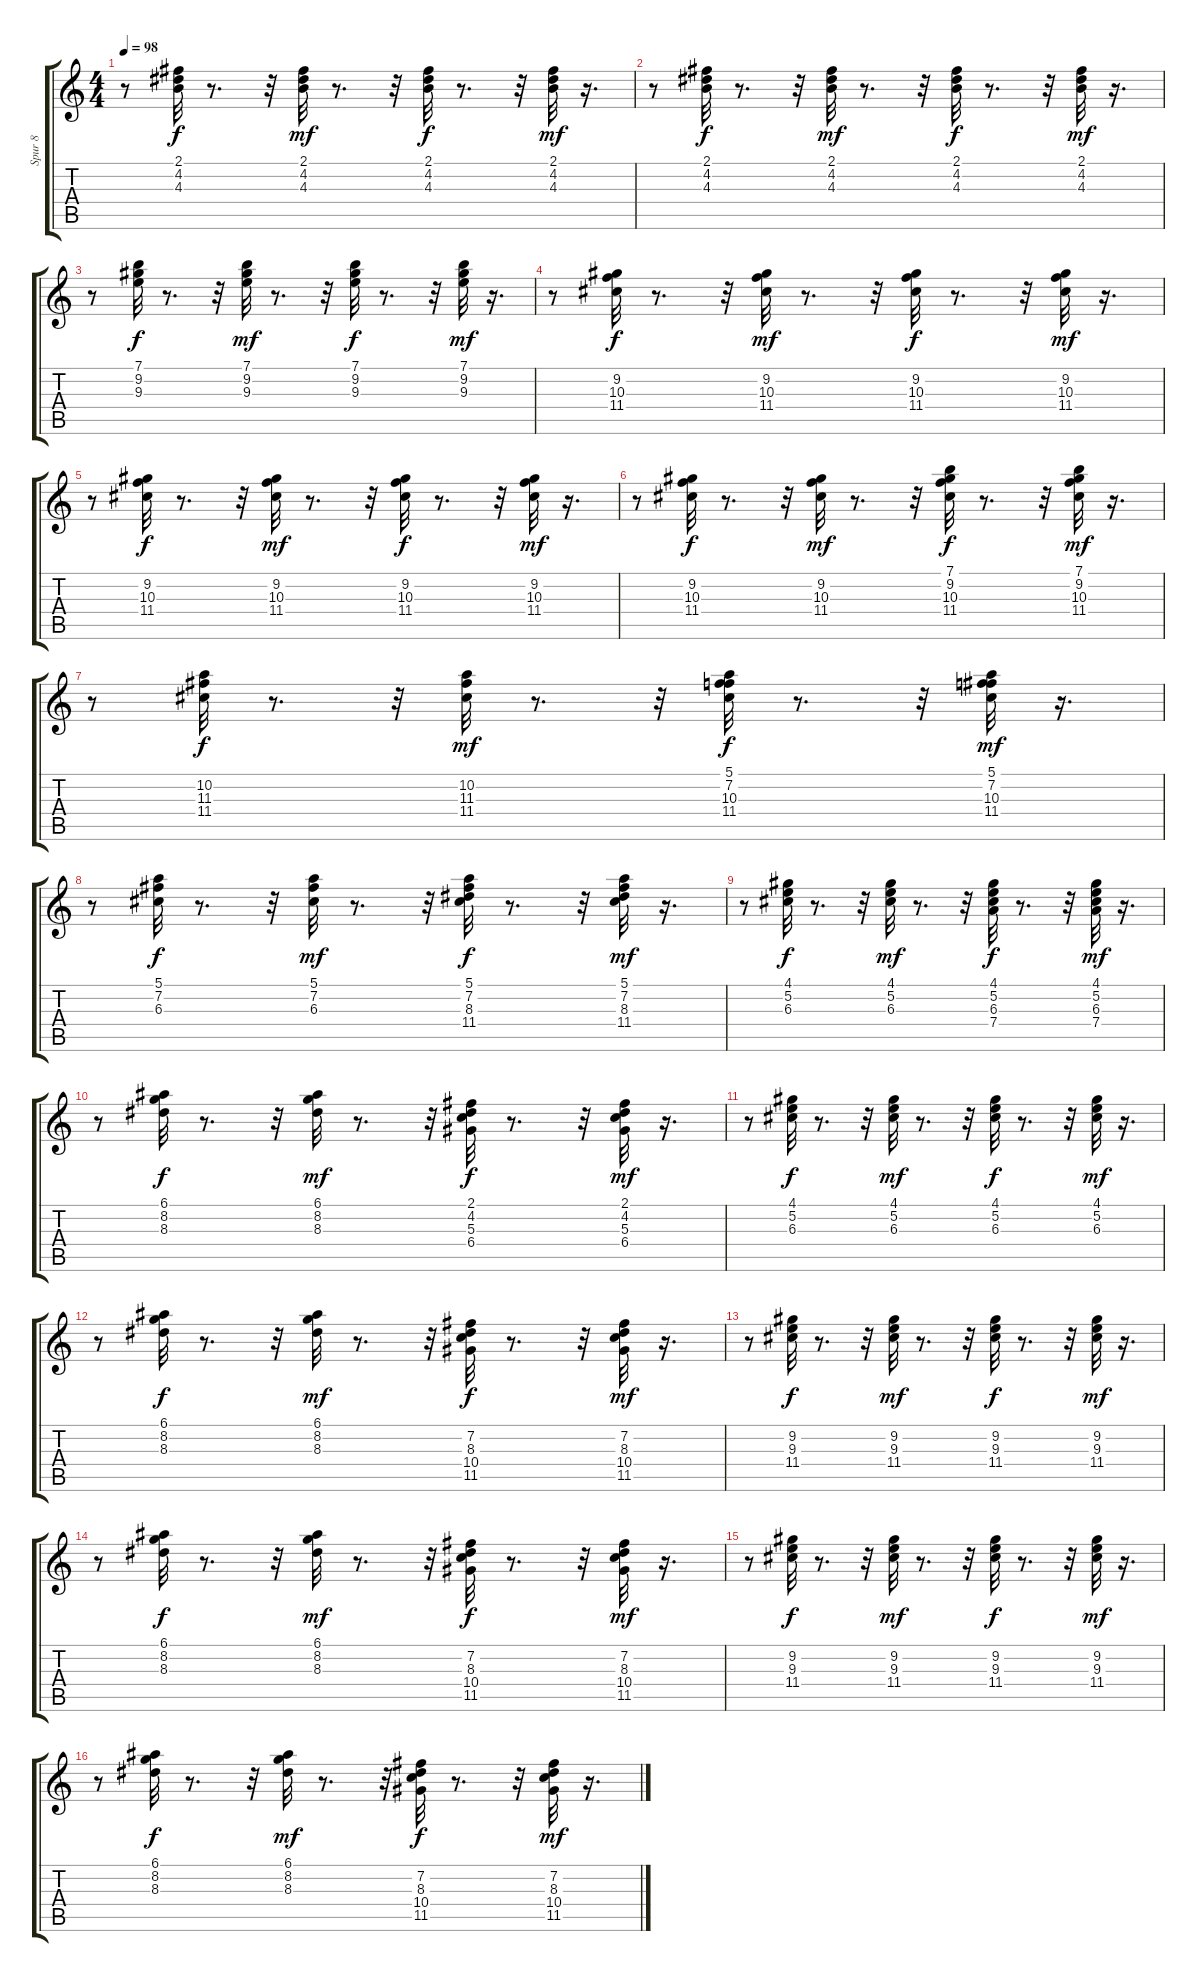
\track ("Spur 8" "Spur 8") {instrument electricguitarclean}
\staff {score tabs}
\tuning (E4 B3 G3 D3 A2 E2) {hide}
\ts (4 4)
\tempo 98
\clef g2
\ks c
r.8{dy mf} (2.1 4.2 4.3).32{dy f} r.8{d} r.32 (2.1 4.2 4.3).32{dy mf} r.8{d} r.32 (2.1 4.2 4.3).32{dy f} r.8{d} r.32 (2.1 4.2 4.3).32{dy mf} r.16{d} |
r.8 (2.1 4.2 4.3).32{dy f} r.8{d} r.32 (2.1 4.2 4.3).32{dy mf} r.8{d} r.32 (2.1 4.2 4.3).32{dy f} r.8{d} r.32 (2.1 4.2 4.3).32{dy mf} r.16{d} |
r.8 (7.1 9.2 9.3).32{dy f} r.8{d} r.32 (7.1 9.2 9.3).32{dy mf} r.8{d} r.32 (7.1 9.2 9.3).32{dy f} r.8{d} r.32 (7.1 9.2 9.3).32{dy mf} r.16{d} |
r.8 (9.2 10.3 11.4).32{dy f} r.8{d} r.32 (9.2 10.3 11.4).32{dy mf} r.8{d} r.32 (9.2 10.3 11.4).32{dy f} r.8{d} r.32 (9.2 10.3 11.4).32{dy mf} r.16{d} |
r.8 (9.2 10.3 11.4).32{dy f} r.8{d} r.32 (9.2 10.3 11.4).32{dy mf} r.8{d} r.32 (9.2 10.3 11.4).32{dy f} r.8{d} r.32 (9.2 10.3 11.4).32{dy mf} r.16{d} |
r.8 (9.2 10.3 11.4).32{dy f} r.8{d} r.32 (9.2 10.3 11.4).32{dy mf} r.8{d} r.32 (7.1 9.2 10.3 11.4).32{dy f} r.8{d} r.32 (7.1 9.2 10.3 11.4).32{dy mf} r.16{d} |
r.8 (10.2 11.3 11.4).32{dy f} r.8{d} r.32 (10.2 11.3 11.4).32{dy mf} r.8{d} r.32 (5.1 7.2 10.3 11.4).32{dy f} r.8{d} r.32 (5.1 7.2 10.3 11.4).32{dy mf} r.16{d} |
r.8 (5.1 7.2 6.3).32{dy f} r.8{d} r.32 (5.1 7.2 6.3).32{dy mf} r.8{d} r.32 (5.1 7.2 8.3 11.4).32{dy f} r.8{d} r.32 (5.1 7.2 8.3 11.4).32{dy mf} r.16{d} |
r.8 (4.1 5.2 6.3).32{dy f} r.8{d} r.32 (4.1 5.2 6.3).32{dy mf} r.8{d} r.32 (4.1 5.2 6.3 7.4).32{dy f} r.8{d} r.32 (4.1 5.2 6.3 7.4).32{dy mf} r.16{d} |
r.8 (6.1 8.2 8.3).32{dy f} r.8{d} r.32 (6.1 8.2 8.3).32{dy mf} r.8{d} r.32 (2.1 4.2 5.3 6.4).32{dy f} r.8{d} r.32 (2.1 4.2 5.3 6.4).32{dy mf} r.16{d} |
r.8 (4.1 5.2 6.3).32{dy f} r.8{d} r.32 (4.1 5.2 6.3).32{dy mf} r.8{d} r.32 (4.1 5.2 6.3).32{dy f} r.8{d} r.32 (4.1 5.2 6.3).32{dy mf} r.16{d} |
r.8 (6.1 8.2 8.3).32{dy f} r.8{d} r.32 (6.1 8.2 8.3).32{dy mf} r.8{d} r.32 (7.2 8.3 10.4 11.5).32{dy f} r.8{d} r.32 (7.2 8.3 10.4 11.5).32{dy mf} r.16{d} |
r.8 (9.2 9.3 11.4).32{dy f} r.8{d} r.32 (9.2 9.3 11.4).32{dy mf} r.8{d} r.32 (9.2 9.3 11.4).32{dy f} r.8{d} r.32 (9.2 9.3 11.4).32{dy mf} r.16{d} |
r.8 (6.1 8.2 8.3).32{dy f} r.8{d} r.32 (6.1 8.2 8.3).32{dy mf} r.8{d} r.32 (7.2 8.3 10.4 11.5).32{dy f} r.8{d} r.32 (7.2 8.3 10.4 11.5).32{dy mf} r.16{d} |
r.8 (9.2 9.3 11.4).32{dy f} r.8{d} r.32 (9.2 9.3 11.4).32{dy mf} r.8{d} r.32 (9.2 9.3 11.4).32{dy f} r.8{d} r.32 (9.2 9.3 11.4).32{dy mf} r.16{d} |
r.8 (6.1 8.2 8.3).32{dy f} r.8{d} r.32 (6.1 8.2 8.3).32{dy mf} r.8{d} r.32 (7.2 8.3 10.4 11.5).32{dy f} r.8{d} r.32 (7.2 8.3 10.4 11.5).32{dy mf} r.16{d}
